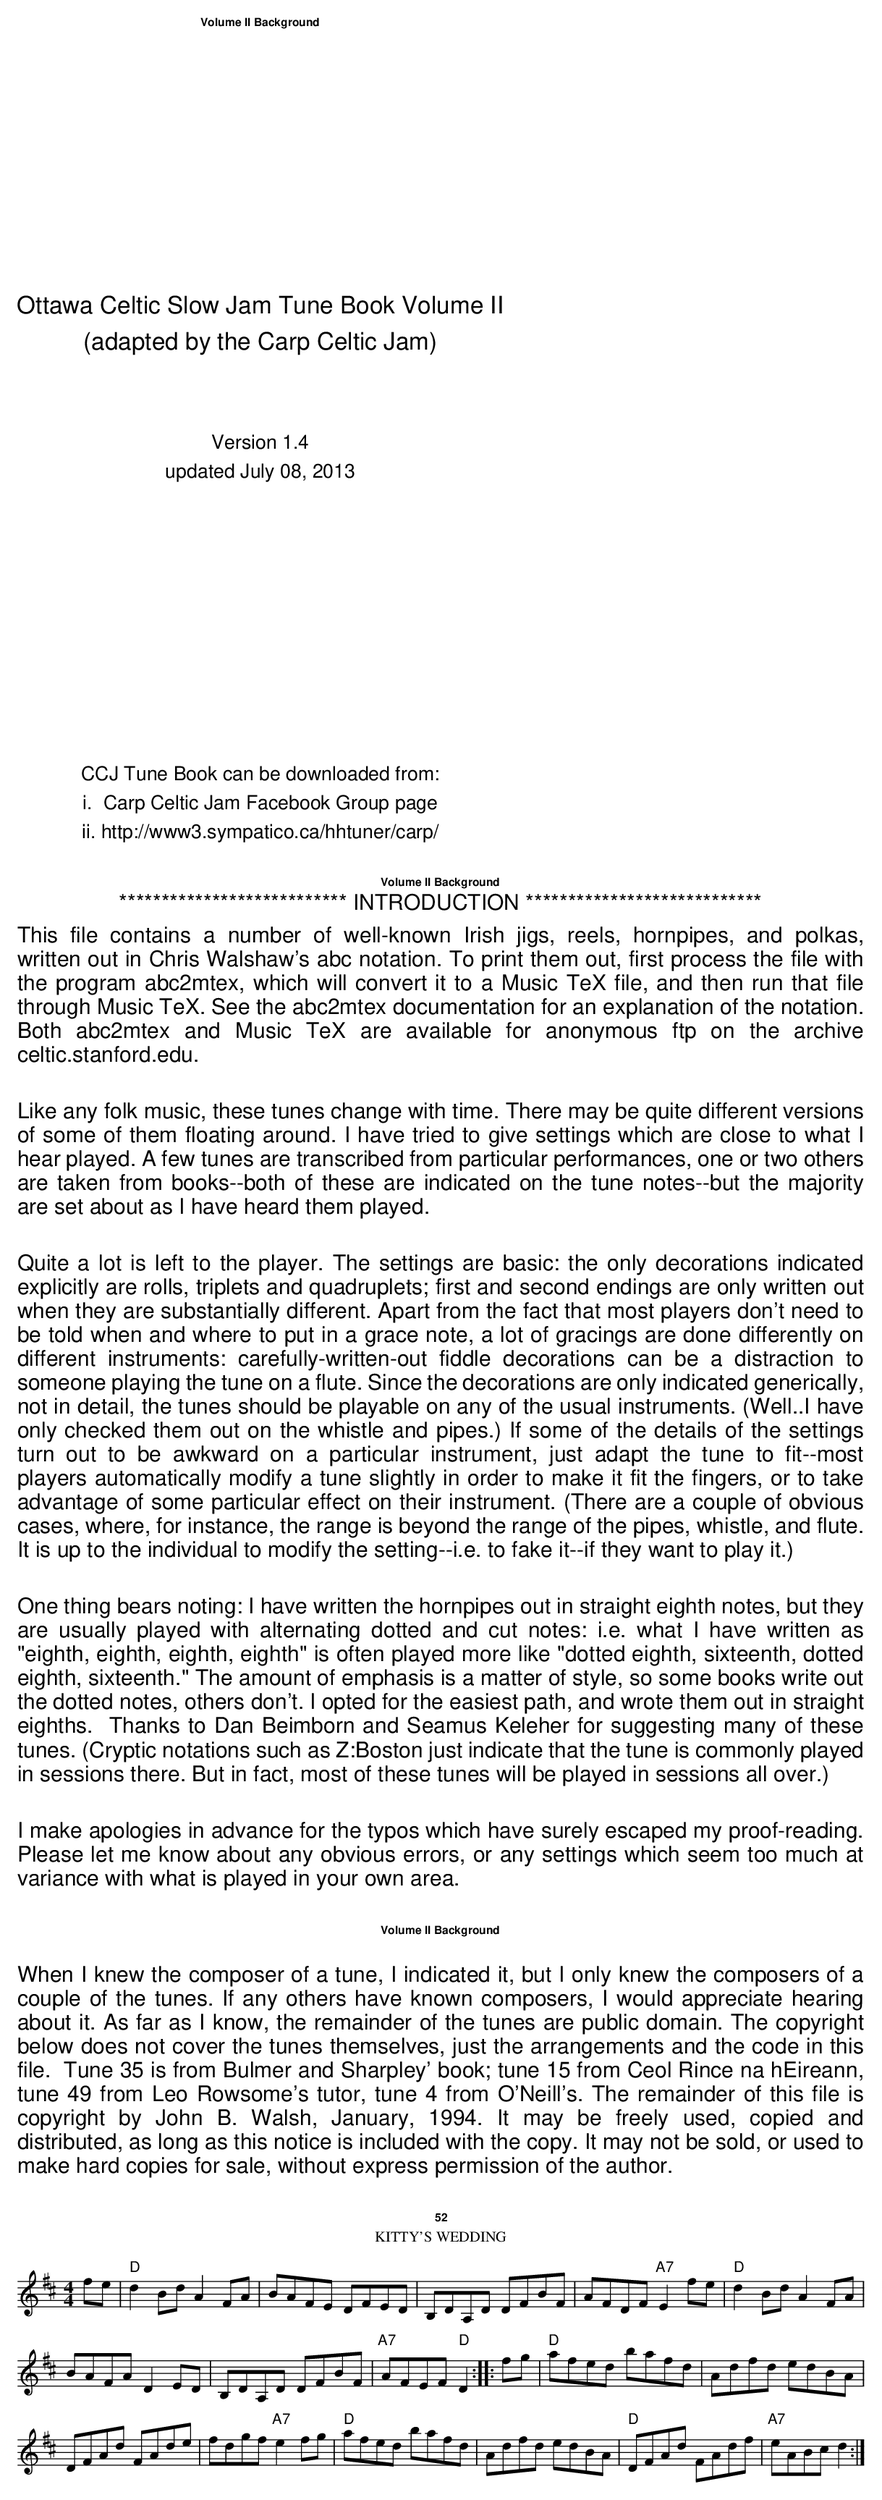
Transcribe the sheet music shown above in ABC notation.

X:1
T:Kitty's Wedding
M:4/4
E:6.5
K:D
fe|"D"d2 Bd A2 FA|BAFE DFED|B,DA,D DFBF|\
AFDF "A7"E2 fe| "D"d2 Bd A2 FA|
BAFA D2 ED|B,DA,D DFBF|"A7"AFEF "D" D2::\
fg|"D"afed bafd|Adfd edBA|
DFAd FAde|fdgf "A7"e2 fg|"D"afed bafd|\
Adfd edBA|"D"DFAd FAdf|"A7"eABc d2:|
